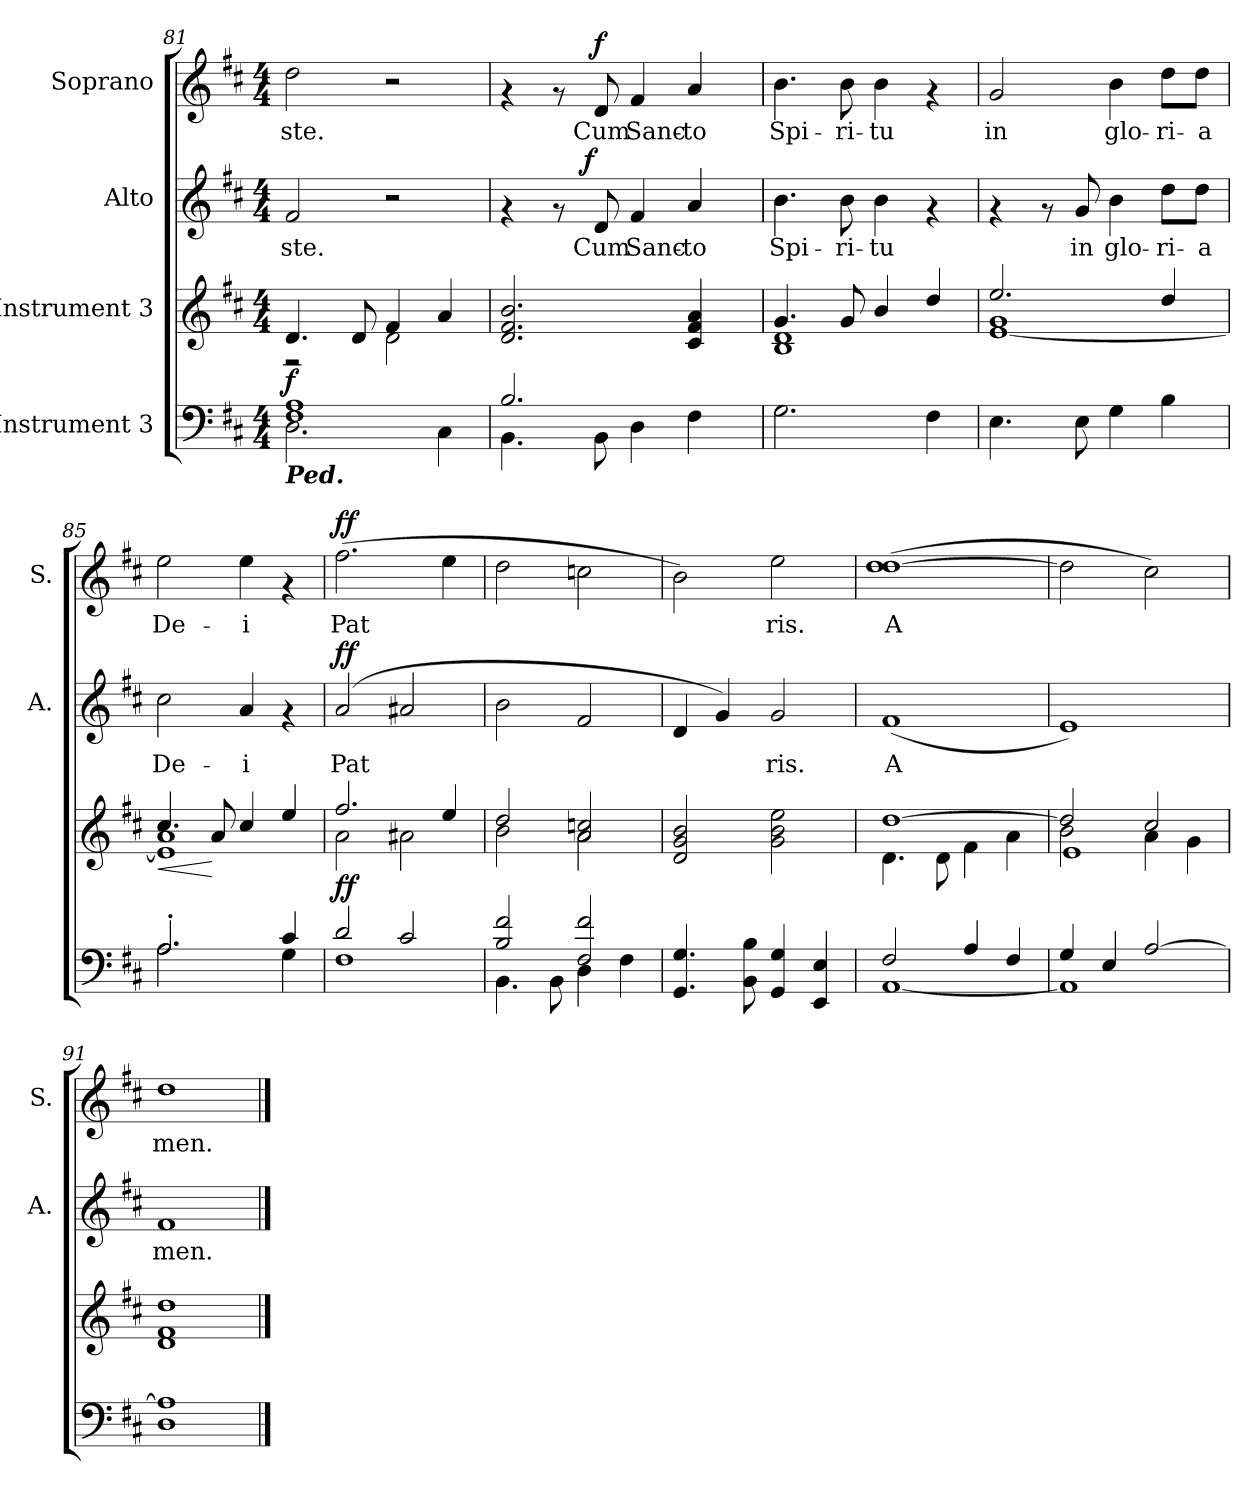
**kern	**dynam	**kern	**dynam	**kern	**text	**dynam	**kern	**text	**dynam
*part4	*part4	*part3	*part3	*part2	*part2	*part2	*part1	*part1	*part1
*staff4	*staff4	*staff3	*staff3	*staff2	*staff2	*staff2	*staff1	*staff1	*staff1
*I"Instrument 3	*	*I"Instrument 3	*	*I"Alto	*	*	*I"Soprano	*	*
*	*	*	*	*I'A.	*	*	*I'S.	*	*
*clefF4	*	*clefG2	*	*clefG2	*	*	*clefG2	*	*
*k[f#c#]	*	*k[f#c#]	*	*k[f#c#]	*	*	*k[f#c#]	*	*
*D:	*	*D:	*	*D:	*	*	*D:	*	*
*M4/4	*	*M4/4	*	*M4/4	*	*	*M4/4	*	*
=81	=81	=81	=81	=81	=81	=81	=81	=81	=81
*^	*	*^	*	*	*	*	*	*	*
!LO:TX:b:Bi:t=Ped.	!	!	!	!	!	!	!	!	!	!	!
!	!	!	!	!	!LO:DY:b	!	!LO:LY:b:cj	!	!	!LO:LY:b:cj	!
1A 1F#	2.D\	.	4.d/	2r	f	2f#/	-ste.	.	2dd\	-ste.	.
.	.	.	8d/	.	.	.	.	.	.	.	.
.	.	.	4f#/	2d\	.	2r	.	.	2r	.	.
.	4C#\	.	4a/	.	.	.	.	.	.	.	.
*	*	*	*v	*v	*	*	*	*	*	*	*
=82	=82	=82	=82	=82	=82	=82	=82	=82	=82	=82
*	*	*	*	*	*^	*	*	*	*	*
2.B/	4.BB\	.	2.f#/ 2.d/ 2.b/	.	4rf	4ryy	.	.	4rf	.	.
.	.	.	.	.	8rf	16..ryy	.	.	8rf	.	.
!	!	!	!	!	!	!	!	!LO:DY:a	!	!	!
.	.	.	.	.	.	2ryy	.	f	.	.	.
!	!	!	!	!	!	!	!LO:LY:b:cj	!	!	!LO:LY:b:cj	!LO:DY:a
.	8BB\	.	.	.	8d/	.	Cum	.	8d/	Cum	f
!	!	!	!	!	!	!	!LO:LY:b:cj	!	!	!LO:LY:b:cj	!
.	4D\	.	.	.	4f#/	.	Sanc-	.	4f#/	Sanc-	.
!	!	!	!	!	!	!	!LO:LY:b:cj	!	!	!LO:LY:b:cj	!
4ryy	4F#\	.	4a/ 4c#/ 4f#/	.	4a/	.	-to	.	4a/	-to	.
.	.	.	.	.	.	8ryy	.	.	.	.	.
.	.	.	.	.	.	64ryy	.	.	.	.	.
=83	=83	=83	=83	=83	=83	=83	=83	=83	=83	=83	=83
*	*	*	*^	*	*	*	*	*	*	*	*
!	!	!	!	!	!	!	!	!LO:LY:b:cj	!	!	!LO:LY:b:cj	!
*v	*v	*	*	*	*	*v	*v	*	*	*	*	*
2.G\	.	4.g/	1d 1B	.	4.b\	Spi-	.	4.b\	Spi-	.
!	!	!	!	!	!	!LO:LY:b:cj	!	!	!LO:LY:b:cj	!
.	.	8g/	.	.	8b\	-ri-	.	8b\	-ri-	.
!	!	!	!	!	!	!LO:LY:b:cj	!	!	!LO:LY:b:cj	!
.	.	4b/	.	.	4b\	-tu	.	4b\	-tu	.
4F#\	.	4dd/	.	.	4rf	.	.	4rf	.	.
=84	=84	=84	=84	=84	=84	=84	=84	=84	=84	=84
!	!	!	!	!	!	!	!	!	!LO:LY:b:cj	!
4.E\	.	2.ee/	1g [<1e	.	4rf	.	.	2g/	in	.
.	.	.	.	.	8rf	.	.	.	.	.
!	!	!	!	!	!	!LO:LY:b:cj	!	!	!	!
8E\	.	.	.	.	8g/	in	.	.	.	.
!	!	!	!	!	!	!LO:LY:b:cj	!	!	!LO:LY:b:cj	!
4G\	.	.	.	.	4b\	glo-	.	4b\	glo-	.
!	!	!	!	!	!	!LO:LY:b:cj	!	!	!LO:LY:b:cj	!
4B\	.	4dd/	.	.	8dd\L	-ri-	.	8dd\L	-ri-	.
!	!	!	!	!	!	!LO:LY:b:cj	!	!	!LO:LY:b:cj	!
.	.	.	.	.	8dd\J	-a	.	8dd\J	-a	.
!!LO:LB:g=z
=85	=85	=85	=85	=85	=85	=85	=85	=85	=85	=85
*^	*	*	*	*	*	*	*	*	*	*
!	!	!	!	!	!LO:HP:b	!	!LO:LY:b:cj	!	!	!LO:LY:b:cj	!
2.A'</	2.A\	.	4.cc#/	1e] 1a	<	2cc#\	De-	.	2ee\	De-	.
.	.	.	8a/	.	[	.	.	.	.	.	.
!	!	!	!	!	!	!	!LO:LY:b:cj	!	!	!LO:LY:b:cj	!
.	.	.	4cc#/	.	.	4a/	-i	.	4ee\	-i	.
4c#/	4G\	.	4ee/	.	.	4rf	.	.	4rf	.	.
=86	=86	=86	=86	=86	=86	=86	=86	=86	=86	=86	=86
!	!	!LO:DY:a	!	!	!	!	!LO:LY:b:cj	!LO:DY:a	!	!LO:LY:b:cj	!LO:DY:a
2d/	1F#	ff	2.ff#/	2a\	.	(>2a/	Pat-	ff	(>2.ff#\	Pat-	ff
!	!	!	!	!	!	!	!LO:LY:b:cj	!	!	!	!
2c#/	.	.	.	2a#X\	.	2a#X/	--	.	.	.	.
!	!	!	!	!	!	!	!	!	!	!LO:LY:b:cj	!
.	.	.	4ee/	.	.	.	.	.	4ee\	--	.
=87	=87	=87	=87	=87	=87	=87	=87	=87	=87	=87	=87
!	!	!	!	!	!	!	!LO:LY:b:cj	!	!	!LO:LY:b:cj	!
2B/ 2f#/	4.BB\	.	2dd/	2b\	.	2b\	--	.	2dd\	--	.
.	8BB\	.	.	.	.	.	.	.	.	.	.
!	!	!	!	!	!	!	!LO:LY:b:cj	!	!	!LO:LY:b:cj	!
2f#/ 2F#/	4D\	.	2ccn/ 2a/	2a\	.	2f#/	--	.	2ccn\	--	.
.	4F#\	.	.	.	.	.	.	.	.	.	.
*	*	*	*v	*v	*	*	*	*	*	*	*
=88	=88	=88	=88	=88	=88	=88	=88	=88	=88	=88
!	!	!	!	!	!	!LO:LY:b:cj	!	!	!LO:LY:b:cj	!
*v	*v	*	*	*	*	*	*	*	*	*
4.G/ 4.GG/	.	2b/ 2d/ 2g/	.	4d/	--	.	2b\)	--	.
!	!	!	!	!	!LO:LY:b:cj	!	!	!	!
.	.	.	.	4g/)	--	.	.	.	.
8B\ 8BB\	.	.	.	.	.	.	.	.	.
!	!	!	!	!	!LO:LY:b:cj	!	!	!LO:LY:b:cj	!
4G/ 4GG/	.	2ee\ 2g\ 2b\	.	2g/	-ris.	.	2ee\	-ris.	.
4EE/ 4E/	.	.	.	.	.	.	.	.	.
=89	=89	=89	=89	=89	=89	=89	=89	=89	=89
*^	*	*^	*	*	*	*	*	*	*
!	!	!	!	!	!	!	!LO:LY:b:cj	!	!	!LO:LY:b:cj	!
2F#/	[<1AA	.	[>1dd	4.d\	.	(<1f#	A-	.	(>1dd [>1dd	A-	.
.	.	.	.	8d\	.	.	.	.	.	.	.
4A/	.	.	.	4f#\	.	.	.	.	.	.	.
4F#/	.	.	.	4a\	.	.	.	.	.	.	.
=90	=90	=90	=90	=90	=90	=90	=90	=90	=90	=90	=90
*	*	*	*	*^	*	*	*	*	*	*	*
!	!	!	!	!	!	!	!	!LO:LY:b:cj	!	!	!LO:LY:b:cj	!
4G/	1AA]	.	2dd/]	2b\	1e	.	1e)	--	.	2dd\]	--	.
4E/	.	.	.	.	.	.	.	.	.	.	.	.
!	!	!	!	!	!	!	!	!	!	!	!LO:LY:b:cj	!
[>2A/	.	.	2cc#/	4a\	.	.	.	.	.	2cc#\)	--	.
.	.	.	.	4g\	.	.	.	.	.	.	.	.
*v	*v	*	*	*	*	*	*	*	*	*	*	*
*	*	*	*v	*v	*	*	*	*	*	*	*
=91	=91	=91	=91	=91	=91	=91	=91	=91	=91	=91
!	!	!	!	!	!	!LO:LY:b:cj	!	!	!LO:LY:b:cj	!
*	*	*v	*v	*	*	*	*	*	*	*
1A] 1D	.	1f# 1d 1dd	.	1f#	-men.	.	1dd	-men.	.
==	==	==	==	==	==	==	==	==	==
*-	*-	*-	*-	*-	*-	*-	*-	*-	*-
